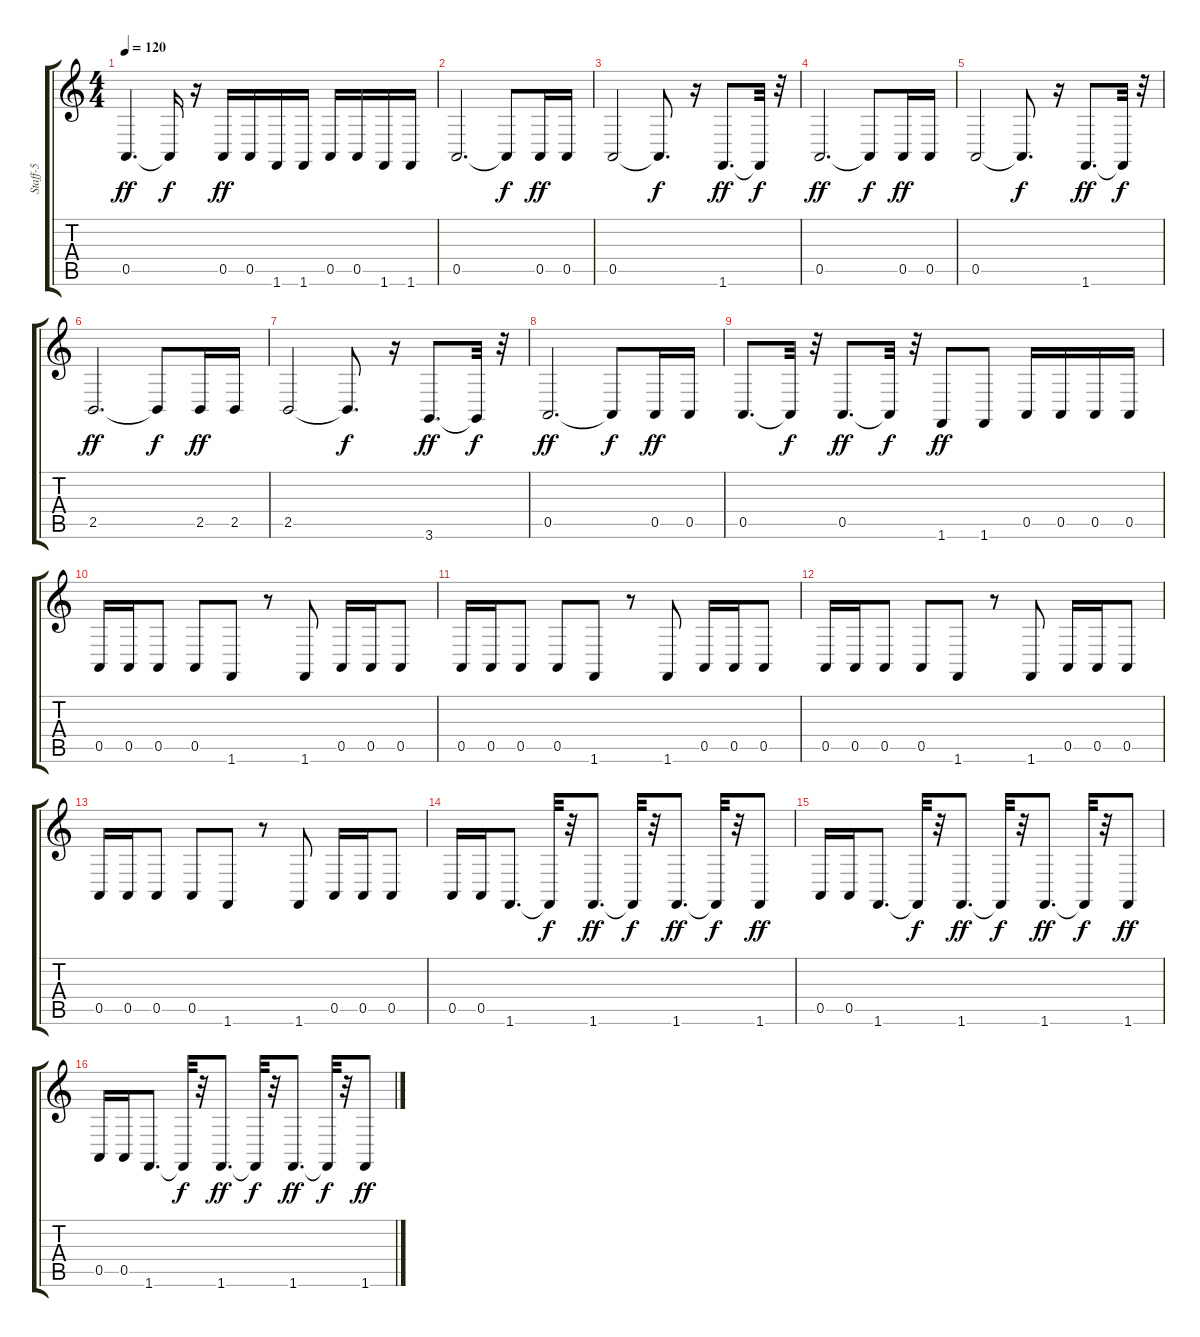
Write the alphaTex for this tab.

\track ("Staff-5" "Staff-5") {instrument timpani}
\staff {score tabs}
\tuning (E4 B3 G3 D3 A2 E2) {hide}
\ts (4 4)
\tempo 120
\clef g2
\ks c
0.5.4{d dy ff} 0.5{t}.16{dy f} r.16 0.5.16{dy ff} 0.5.16 1.6.16 1.6.16 0.5.16 0.5.16 1.6.16 1.6.16 |
0.5.2{d} 0.5{t}.8{dy f} 0.5.16{dy ff} 0.5.16 |
0.5.2 0.5{t}.8{d dy f} r.16 1.6.8{d dy ff} 1.6{t}.32{dy f} r.32 |
0.5.2{d dy ff} 0.5{t}.8{dy f} 0.5.16{dy ff} 0.5.16 |
0.5.2 0.5{t}.8{d dy f} r.16 1.6.8{d dy ff} 1.6{t}.32{dy f} r.32 |
2.5.2{d dy ff} 2.5{t}.8{dy f} 2.5.16{dy ff} 2.5.16 |
2.5.2 2.5{t}.8{d dy f} r.16 3.6.8{d dy ff} 3.6{t}.32{dy f} r.32 |
0.5.2{d dy ff} 0.5{t}.8{dy f} 0.5.16{dy ff} 0.5.16 |
0.5.8{d} 0.5{t}.32{dy f} r.32 0.5.8{d dy ff} 0.5{t}.32{dy f} r.32 1.6.8{dy ff} 1.6.8 0.5.16 0.5.16 0.5.16 0.5.16 |
0.5.16 0.5.16 0.5.8 0.5.8 1.6.8 r.8 1.6.8 0.5.16 0.5.16 0.5.8 |
0.5.16 0.5.16 0.5.8 0.5.8 1.6.8 r.8 1.6.8 0.5.16 0.5.16 0.5.8 |
0.5.16 0.5.16 0.5.8 0.5.8 1.6.8 r.8 1.6.8 0.5.16 0.5.16 0.5.8 |
0.5.16 0.5.16 0.5.8 0.5.8 1.6.8 r.8 1.6.8 0.5.16 0.5.16 0.5.8 |
0.5.16 0.5.16 1.6.8{d} 1.6{t}.32{dy f} r.32 1.6.8{d dy ff} 1.6{t}.32{dy f} r.32 1.6.8{d dy ff} 1.6{t}.32{dy f} r.32 1.6.8{dy ff} |
0.5.16 0.5.16 1.6.8{d} 1.6{t}.32{dy f} r.32 1.6.8{d dy ff} 1.6{t}.32{dy f} r.32 1.6.8{d dy ff} 1.6{t}.32{dy f} r.32 1.6.8{dy ff} |
0.5.16 0.5.16 1.6.8{d} 1.6{t}.32{dy f} r.32 1.6.8{d dy ff} 1.6{t}.32{dy f} r.32 1.6.8{d dy ff} 1.6{t}.32{dy f} r.32 1.6.8{dy ff}
